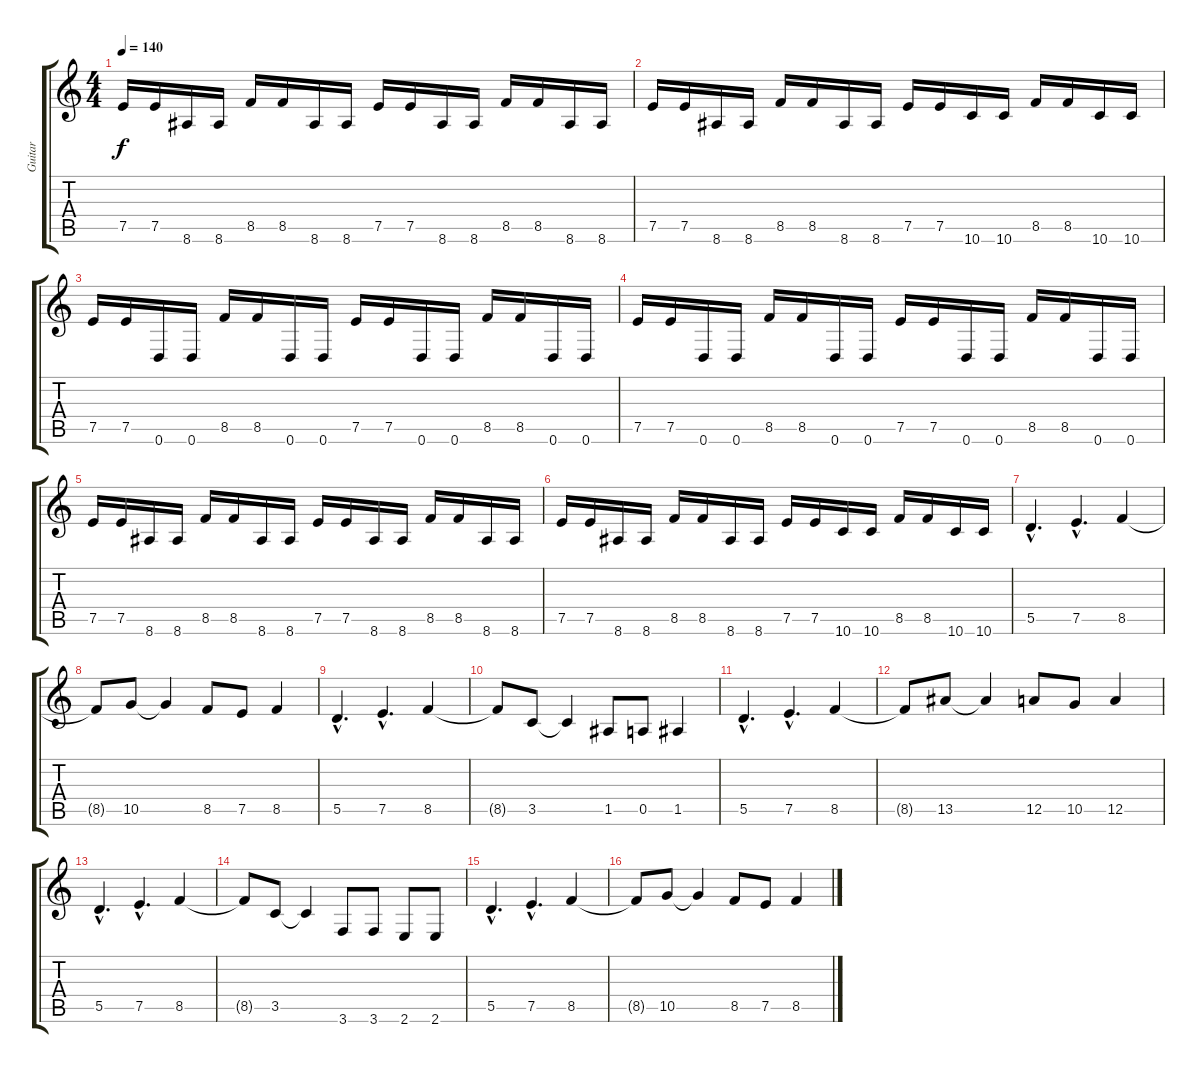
\track ("Guitar" "Guitar") {instrument electricguitarclean}
\staff {score tabs}
\tuning (E4 B3 G3 D3 A2 D2) {hide}
\ts (4 4)
\tempo 140
\clef g2
\ks c
7.5.16{dy f} 7.5.16 8.6.16 8.6.16 8.5.16 8.5.16 8.6.16 8.6.16 7.5.16 7.5.16 8.6.16 8.6.16 8.5.16 8.5.16 8.6.16 8.6.16 |
7.5.16 7.5.16 8.6.16 8.6.16 8.5.16 8.5.16 8.6.16 8.6.16 7.5.16 7.5.16 10.6.16 10.6.16 8.5.16 8.5.16 10.6.16 10.6.16 |
7.5.16 7.5.16 0.6.16 0.6.16 8.5.16 8.5.16 0.6.16 0.6.16 7.5.16 7.5.16 0.6.16 0.6.16 8.5.16 8.5.16 0.6.16 0.6.16 |
7.5.16 7.5.16 0.6.16 0.6.16 8.5.16 8.5.16 0.6.16 0.6.16 7.5.16 7.5.16 0.6.16 0.6.16 8.5.16 8.5.16 0.6.16 0.6.16 |
7.5.16 7.5.16 8.6.16 8.6.16 8.5.16 8.5.16 8.6.16 8.6.16 7.5.16 7.5.16 8.6.16 8.6.16 8.5.16 8.5.16 8.6.16 8.6.16 |
7.5.16 7.5.16 8.6.16 8.6.16 8.5.16 8.5.16 8.6.16 8.6.16 7.5.16 7.5.16 10.6.16 10.6.16 8.5.16 8.5.16 10.6.16 10.6.16 |
5.5{hac}.4{d} 7.5{hac}.4{d} 8.5.4 |
8.5{t}.8 10.5.8 10.5{t}.4 8.5.8 7.5.8 8.5.4 |
5.5{hac}.4{d} 7.5{hac}.4{d} 8.5.4 |
8.5{t}.8 3.5.8 3.5{t}.4 1.5.8 0.5.8 1.5.4 |
5.5{hac}.4{d} 7.5{hac}.4{d} 8.5.4 |
8.5{t}.8 13.5.8 13.5{t}.4 12.5.8 10.5.8 12.5.4 |
5.5{hac}.4{d} 7.5{hac}.4{d} 8.5.4 |
8.5{t}.8 3.5.8 3.5{t}.4 3.6.8 3.6.8 2.6.8 2.6.8 |
5.5{hac}.4{d} 7.5{hac}.4{d} 8.5.4 |
8.5{t}.8 10.5.8 10.5{t}.4 8.5.8 7.5.8 8.5.4
